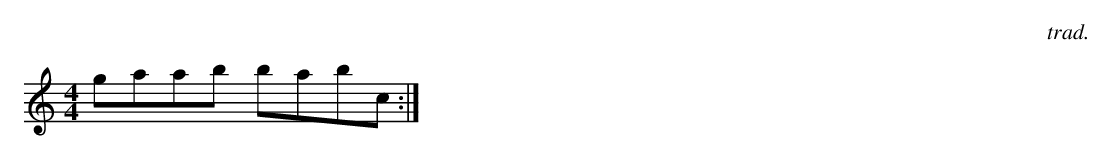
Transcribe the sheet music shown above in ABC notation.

X:1
M:4/4
K:C
gaab babc :|
